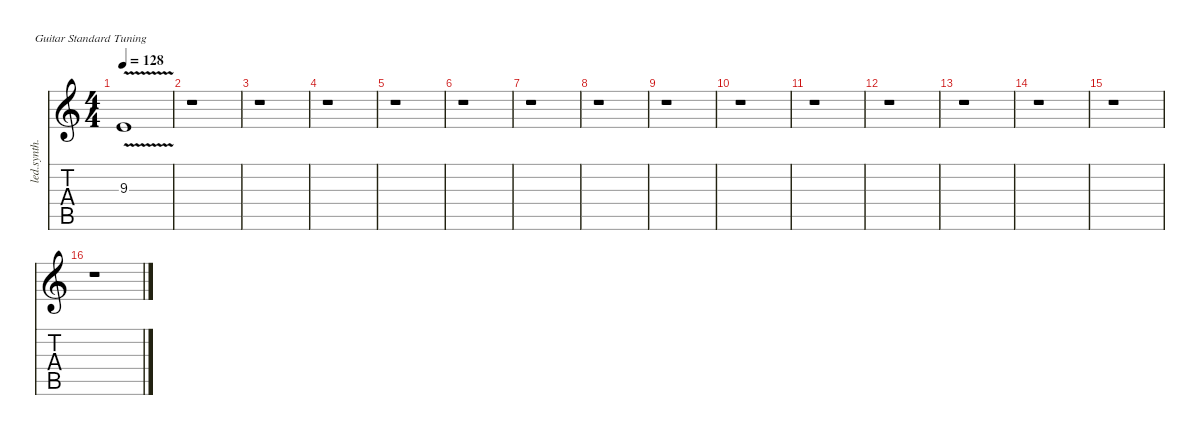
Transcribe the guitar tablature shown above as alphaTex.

\defaultSystemsLayout 4
\hideDynamics
\bracketExtendMode nobrackets
\otherSystemsTrackNameOrientation horizontal
\track ("Backing Vocal" "led.synth.") {instrument lead1square}
\staff {score tabs}
\tuning (E4 B3 G3 D3 A2 E2)
\ts (4 4)
\tempo 128
\clef g2
\ks c
9.3{v t}.1{dy f} |
r.1 |
r.1 |
r.1 |
r.1 |
r.1 |
r.1 |
r.1 |
r.1 |
r.1 |
r.1 |
r.1 |
r.1 |
r.1 |
r.1 |
r.1
